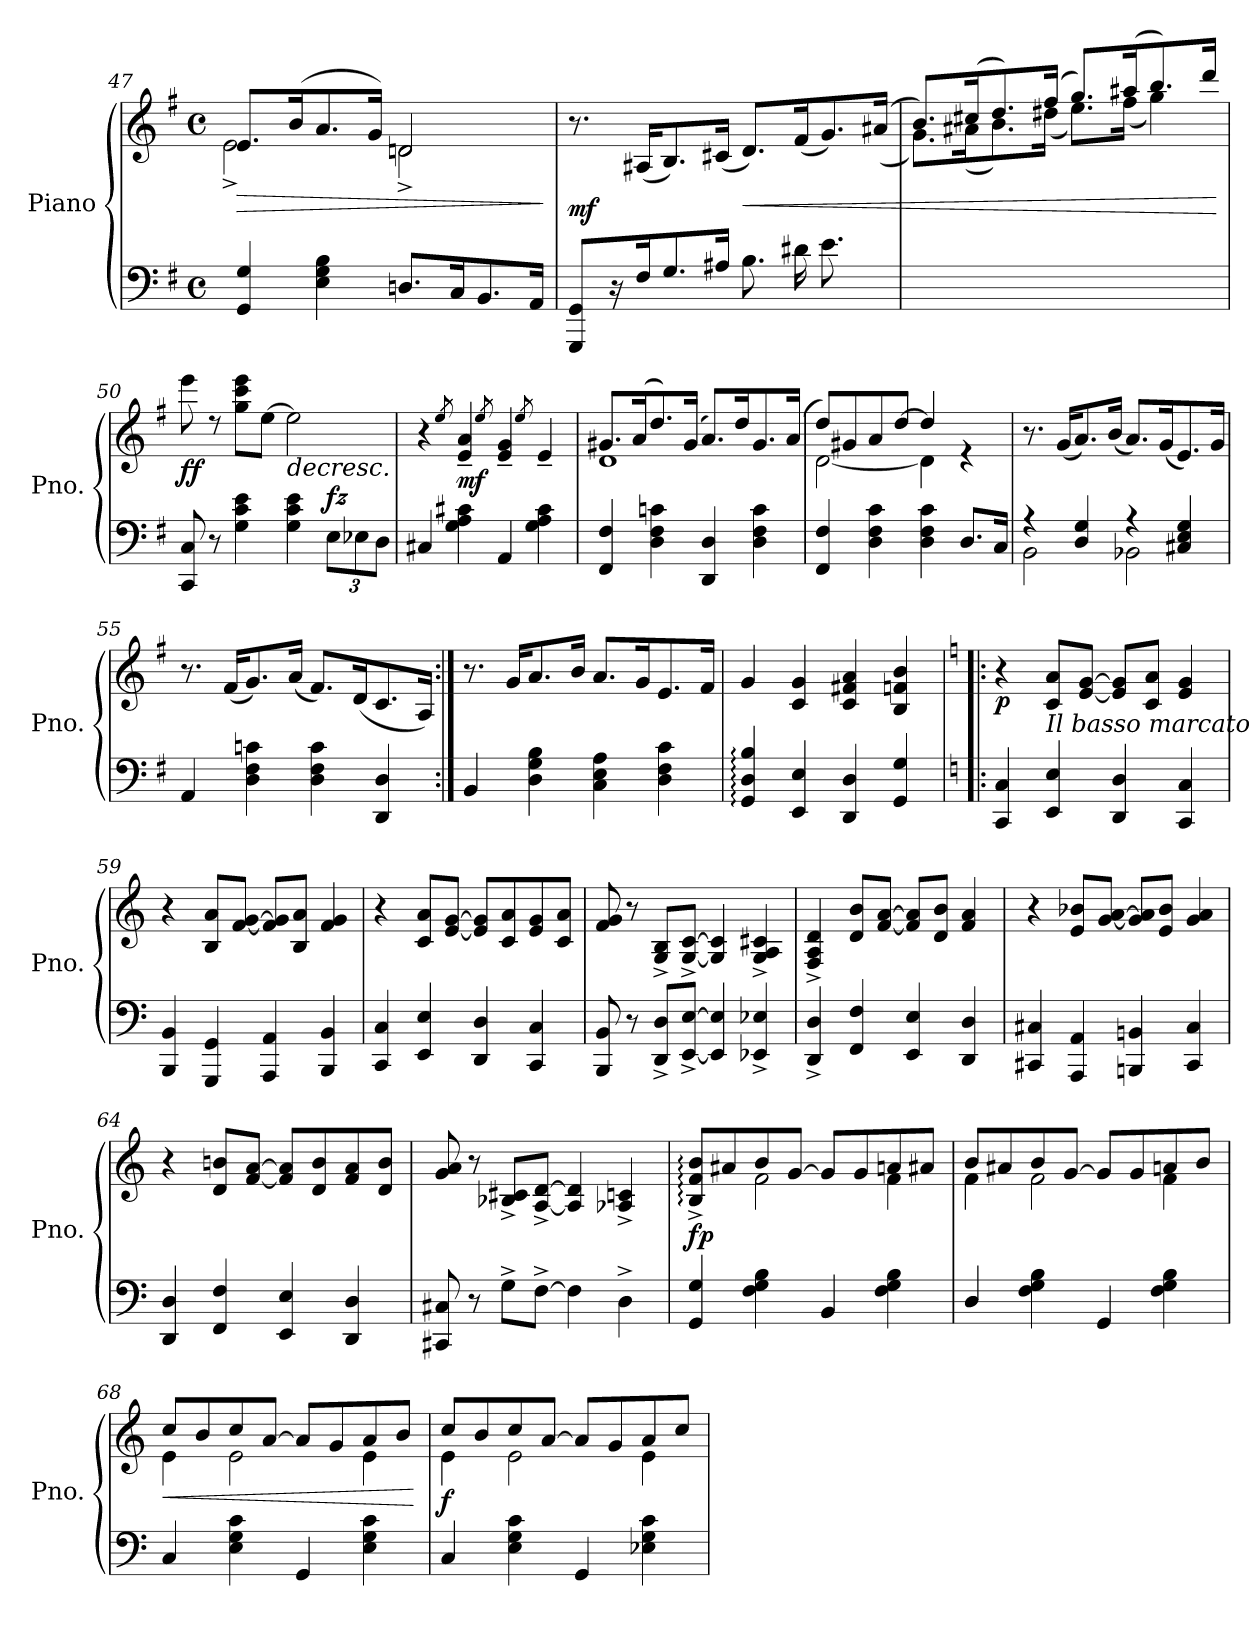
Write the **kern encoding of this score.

**kern	**kern	**dynam
*part1	*part1	*part1
*staff2	*staff1	*staff1/2
*I"Piano	*	*
*I'Pno.	*	*
!!LO:LB:g=z
*clefF4	*clefG2	*
*k[f#]	*k[f#]	*
*M4/4	*M4/4	*
*met(c)	*met(c)	*
=47	=47	=47
!	!	!LO:HP:b
*	*^	*
4GG/ 4G/	8.e/L	2e^\	>
.	(>16b/K	.	.
4E\ 4G\ 4B\	8.a/	.	.
.	16g/Jk)	.	.
8.Dn/L	2d/	2dn^\	.
16C/K	.	.	.
8.BB/	.	.	.
16AA/Jk	.	.	.
*	*v	*v	*
.	.	]
=48	=48	=48
*	*^	*
!	!	!	!LO:DY:b
8GGG/ 8GG/L	8.r	2...ryy	mf
16r	.	.	.
16F#/K	(<16A#X/KL	.	.
8.G/	8.B/)	.	.
16A#X/Jk	(<16c#X/Jk	.	.
!	!	!	!LO:HP:b
8.B\L	8.d/L)	.	<
16d#X\K	(<16f#/K	.	.
8.e\	8.g/)	.	.
16ryy	(>16a#X/Jk	(<16f#\Jk	.
=49	=49	=49	=49
1ryy	8.b/L)	8.g\L)	.
.	(>16cc#X/K	(<16a#X\K	.
.	8.dd/)	8.b\)	.
.	(>16ff#/Jk	(<16dd#X\Jk	.
.	8.gg/L)	8.ee\L)	.
.	(>16aa#X/K	(<16ff#\Jk	.
.	8.bb/)	4gg\)	.
.	16ddd/Jk	.	.
*	*v	*v	*
.	.	[
!!LO:LB:g=z
=50	=50	=50
!	!	!LO:DY:b
8CC/ 8C/	8eee\	ff
8r	8rdd	.
4G\ 4c\ 4e\	8gg\ 8ccc\ 8eee\L	.
.	[8ee\J	.
!	!	!LO:HP:b
4G\ 4c\ 4e\	2ee\]	>
*Xbrackettup	*	*
!	!	!LO:DY:a=2
12E\L	.	fz
12E-X\	.	.
12D\J	.	.
=51	=51	=51
4C#X/	4r	.
.	8qee/	.
!	!	!LO:DY:n=1:b
4G\ 4A\ 4c#X\	4e/~ 4a/~	] mf
.	8qee/	.
4AA/	4e/~ 4g/~	.
.	8qee/	.
4G\ 4A\ 4c#\	4e~/	.
=52	=52	=52
*	*^	*
4FF#/ 4F#/	8.g#X/L	1d	.
.	(<16a/K	.	.
4D\ 4F#\ 4cn\	8.dd/)	.	.
.	(<16g#/Jk	.	.
4DD/ 4D/	8.a/L)	.	.
.	16dd/K	.	.
4D\ 4F#\ 4c\	8.g#/	.	.
.	(<16a/Jk	.	.
=53	=53	=53	=53
4FF#/ 4F#/	8dd/L)	[2d\	.
.	8g#X/	.	.
4D\ 4F#\ 4c\	8a/	.	.
.	[8dd/J	.	.
4D\ 4F#\ 4c\	4dd/]	4d\]	.
8.D/L	4re	4ryy	.
16C/Jk	.	.	.
*	*v	*v	*
=54	=54	=54
*^	*	*
4r	2BB\	8.r	.
.	.	(<16g/KL	.
4D/ 4G/	.	8.a/)	.
.	.	(<16b/Jk	.
4r	2BB-X\	8.a/L)	.
.	.	(<16g/K	.
4C#X/ 4E/ 4G/	.	8.e/)	.
.	.	16g/Jk	.
*v	*v	*	*
!!LO:LB:g=z
=55	=55	=55
4AA/	8.r	.
.	(<16f#/KL	.
4D\ 4F#\ 4cn\	8.g/)	.
.	(<16a/Jk	.
4D\ 4F#\ 4c\	8.f#/L)	.
.	(<16d/K	.
4DD/ 4D/	8.c/	.
.	16A/Jk)	.
=56:|!	=56:|!	=56:|!
4BB/	8.r	.
.	16g/KL	.
4D\ 4G\ 4B\	8.a/	.
.	16b/Jk	.
4C\ 4E\ 4A\	8.a/L	.
.	16g/K	.
4D\ 4F#\ 4c\	8.e/	.
.	16f#/Jk	.
=57	=57	=57
4GG/: 4D/: 4B/:	4g/	.
4EE/ 4E/	4c/ 4g/	.
4DD/ 4D/	4c/ 4f#X/ 4a/	.
4GG/ 4G/	4B/ 4fn/ 4b/	.
!!LO:PB:g=z
=58!|:	=58!|:	=58!|:
*k[]	*k[]	*
!	!	!LO:DY:b
4CC/ 4C/	4r	p
!LO:TX:a:i:t=Il basso marcato	!	!
4EE/ 4E/	8c/ 8a/L	.
.	[8e/ [8g/J	.
4DD/ 4D/	8e/] 8g/]L	.
.	8c/ 8a/J	.
4CC/ 4C/	4e/ 4g/	.
=59	=59	=59
4BBB/ 4BB/	4r	.
4GGG/ 4GG/	8B/ 8a/L	.
.	[8f/ [8g/J	.
4AAA/ 4AA/	8f/] 8g/]L	.
.	8B/ 8a/J	.
4BBB/ 4BB/	4f/ 4g/	.
=60	=60	=60
4CC/ 4C/	4r	.
4EE/ 4E/	8c/ 8a/L	.
.	[8e/ [8g/J	.
4DD/ 4D/	8e/] 8g/]L	.
.	8c/ 8a/	.
4CC/ 4C/	8e/ 8g/	.
.	8c/ 8a/J	.
=61	=61	=61
8BBB/ 8BB/	8f/ 8g/	.
8r	8r	.
8DD/^ 8D/^L	8G/^ 8B/^L	.
[8EE/^ [8E/^J	[8G/^ [8c/^J	.
4EE/] 4E/]	4G/] 4c/]	.
4EE-X/^ 4E-X/^	4G/^ 4A/^ 4c#X/^	.
=62	=62	=62
4DD/^ 4D/^	4F/^ 4A/^ 4d/^	.
4FF/ 4F/	8d/ 8b/L	.
.	[8f/ [8a/J	.
4EE/ 4E/	8f/] 8a/]L	.
.	8d/ 8b/J	.
4DD/ 4D/	4f/ 4a/	.
!!LO:LB:g=z
=63	=63	=63
4CC#X/ 4C#X/	4r	.
4AAA/ 4AA/	8e/ 8b-X/L	.
.	[8g/ [8a/J	.
4BBBni/ 4BBni/	8g/] 8a/]L	.
.	8e/ 8b-/J	.
4CC#/ 4C#/	4g/ 4a/	.
=64	=64	=64
4DD/ 4D/	4r	.
4FF/ 4F/	8d/ 8bn/L	.
.	[8f/ [8a/J	.
4EE/ 4E/	8f/] 8a/]L	.
.	8d/ 8b/	.
4DD/ 4D/	8f/ 8a/	.
.	8d/ 8b/J	.
=65	=65	=65
8CC#X/ 8C#X/	8g/ 8a/	.
8r	8r	.
8G^\L	8B-X/^ 8c#X/^L	.
[8F^\J	[8A/^ [8d/^J	.
4F\]	4A/] 4d/]	.
4D^\	4A-X/^ 4cn/^	.
=66	=66	=66
*	*^	*
!	!	!	!LO:DY:b
4GG/ 4G/	8B/:^ 8f/:^ 8b/:^L	4ryy	fp
.	8a#X/	.	.
4F\ 4G\ 4B\	8b/	2f\	.
.	[8g/J	.	.
4BB/	8g/L]	.	.
.	8g/	.	.
4F\ 4G\ 4B\	8an/	4f\	.
.	8a#X/J	.	.
!!LO:LB:g=z	!!
=67	=67	=67	=67
4D/	8b/L	4f\	.
.	8a#X/	.	.
4F\ 4G\ 4B\	8b/	2f\	.
.	[8g/J	.	.
4GG/	8g/L]	.	.
.	8g/	.	.
4F\ 4G\ 4B\	8an/	4f\	.
.	8b/J	.	.
=68	=68	=68	=68
!	!	!	!LO:HP:b
4C/	8cc/L	4e\	<
.	8b/	.	.
4E\ 4G\ 4c\	8cc/	2e\	.
.	[8a/J	.	.
4GG/	8a/L]	.	.
.	8g/	.	.
4E\ 4G\ 4c\	8a/	4e\	.
.	8b/J	.	.
*	*v	*v	*
.	.	[
=69	=69	=69
*	*^	*
!	!	!	!LO:DY:b
4C/	8cc/L	4e\	f
.	8b/	.	.
4E\ 4G\ 4c\	8cc/	2e\	.
.	[8a/J	.	.
4GG/	8a/L]	.	.
.	8g/	.	.
4E-X\ 4G\ 4c\	8a/	4e\	.
.	8cc/J	.	.
*	*v	*v	*
=	=	=
*-	*-	*-
